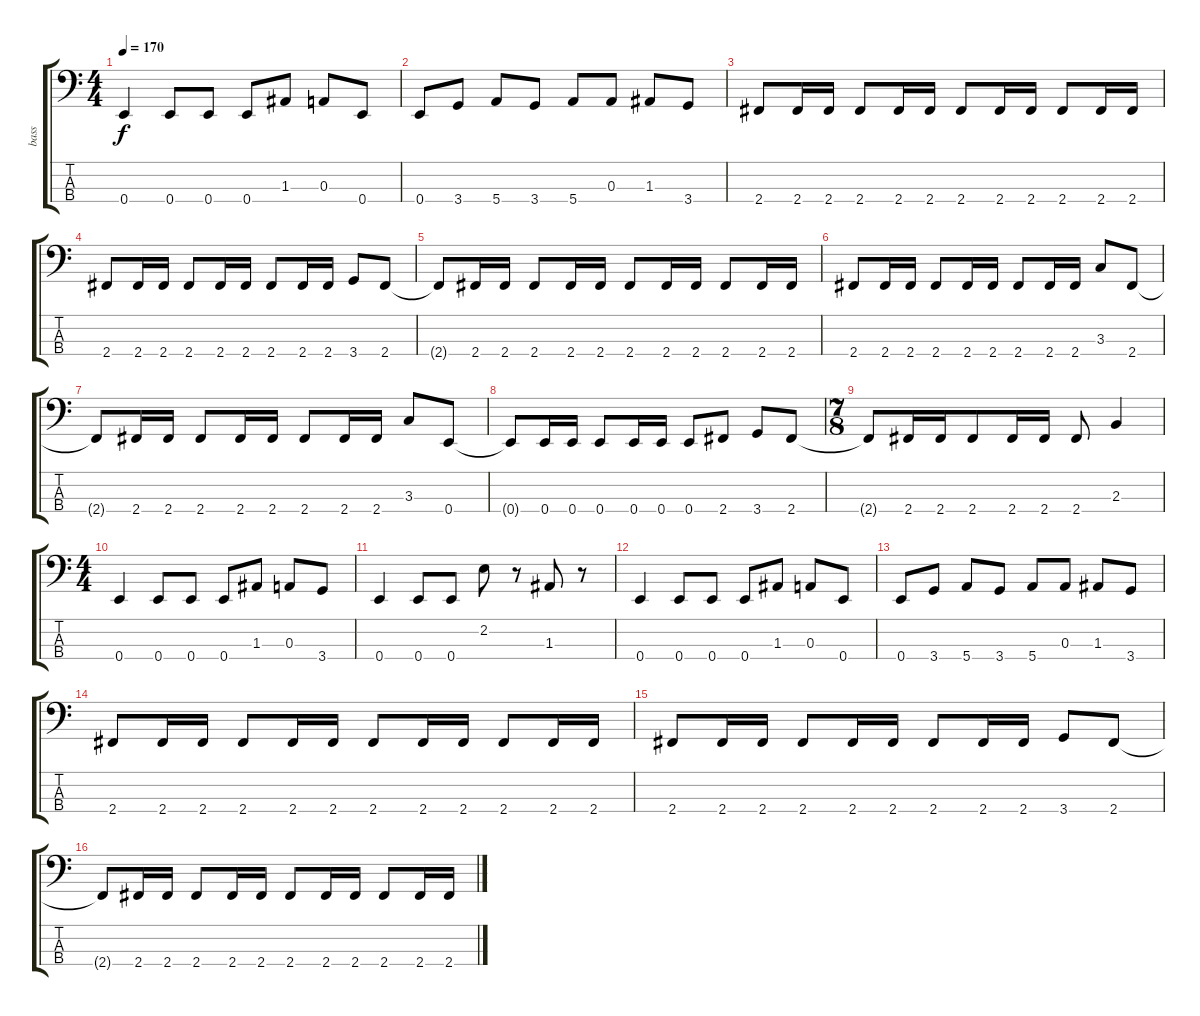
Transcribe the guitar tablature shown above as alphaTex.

\track ("bass" "bass") {instrument electricbasspick}
\staff {score tabs}
\tuning (G2 D2 A1 E1) {hide}
\ts (4 4)
\tempo 170
\clef f4
\ks c
0.4.4{dy f} 0.4.8 0.4.8 0.4.8 1.3.8 0.3.8 0.4.8 |
0.4.8 3.4.8 5.4.8 3.4.8 5.4.8 0.3.8 1.3.8 3.4.8 |
2.4.8 2.4.16 2.4.16 2.4.8 2.4.16 2.4.16 2.4.8 2.4.16 2.4.16 2.4.8 2.4.16 2.4.16 |
2.4.8 2.4.16 2.4.16 2.4.8 2.4.16 2.4.16 2.4.8 2.4.16 2.4.16 3.4.8 2.4.8 |
2.4{t}.8 2.4.16 2.4.16 2.4.8 2.4.16 2.4.16 2.4.8 2.4.16 2.4.16 2.4.8 2.4.16 2.4.16 |
2.4.8 2.4.16 2.4.16 2.4.8 2.4.16 2.4.16 2.4.8 2.4.16 2.4.16 3.3.8 2.4.8 |
2.4{t}.8 2.4.16 2.4.16 2.4.8 2.4.16 2.4.16 2.4.8 2.4.16 2.4.16 3.3.8 0.4.8 |
0.4{t}.8 0.4.16 0.4.16 0.4.8 0.4.16 0.4.16 0.4.8 2.4.8 3.4.8 2.4.8 |
\ts (7 8)
2.4{t}.8 2.4.16 2.4.16 2.4.8 2.4.16 2.4.16 2.4.8 2.3.4 |
\ts (4 4)
0.4.4 0.4.8 0.4.8 0.4.8 1.3.8 0.3.8 3.4.8 |
0.4.4 0.4.8 0.4.8 2.2.8 r.8 1.3.8 r.8 |
0.4.4 0.4.8 0.4.8 0.4.8 1.3.8 0.3.8 0.4.8 |
0.4.8 3.4.8 5.4.8 3.4.8 5.4.8 0.3.8 1.3.8 3.4.8 |
2.4.8 2.4.16 2.4.16 2.4.8 2.4.16 2.4.16 2.4.8 2.4.16 2.4.16 2.4.8 2.4.16 2.4.16 |
2.4.8 2.4.16 2.4.16 2.4.8 2.4.16 2.4.16 2.4.8 2.4.16 2.4.16 3.4.8 2.4.8 |
2.4{t}.8 2.4.16 2.4.16 2.4.8 2.4.16 2.4.16 2.4.8 2.4.16 2.4.16 2.4.8 2.4.16 2.4.16
